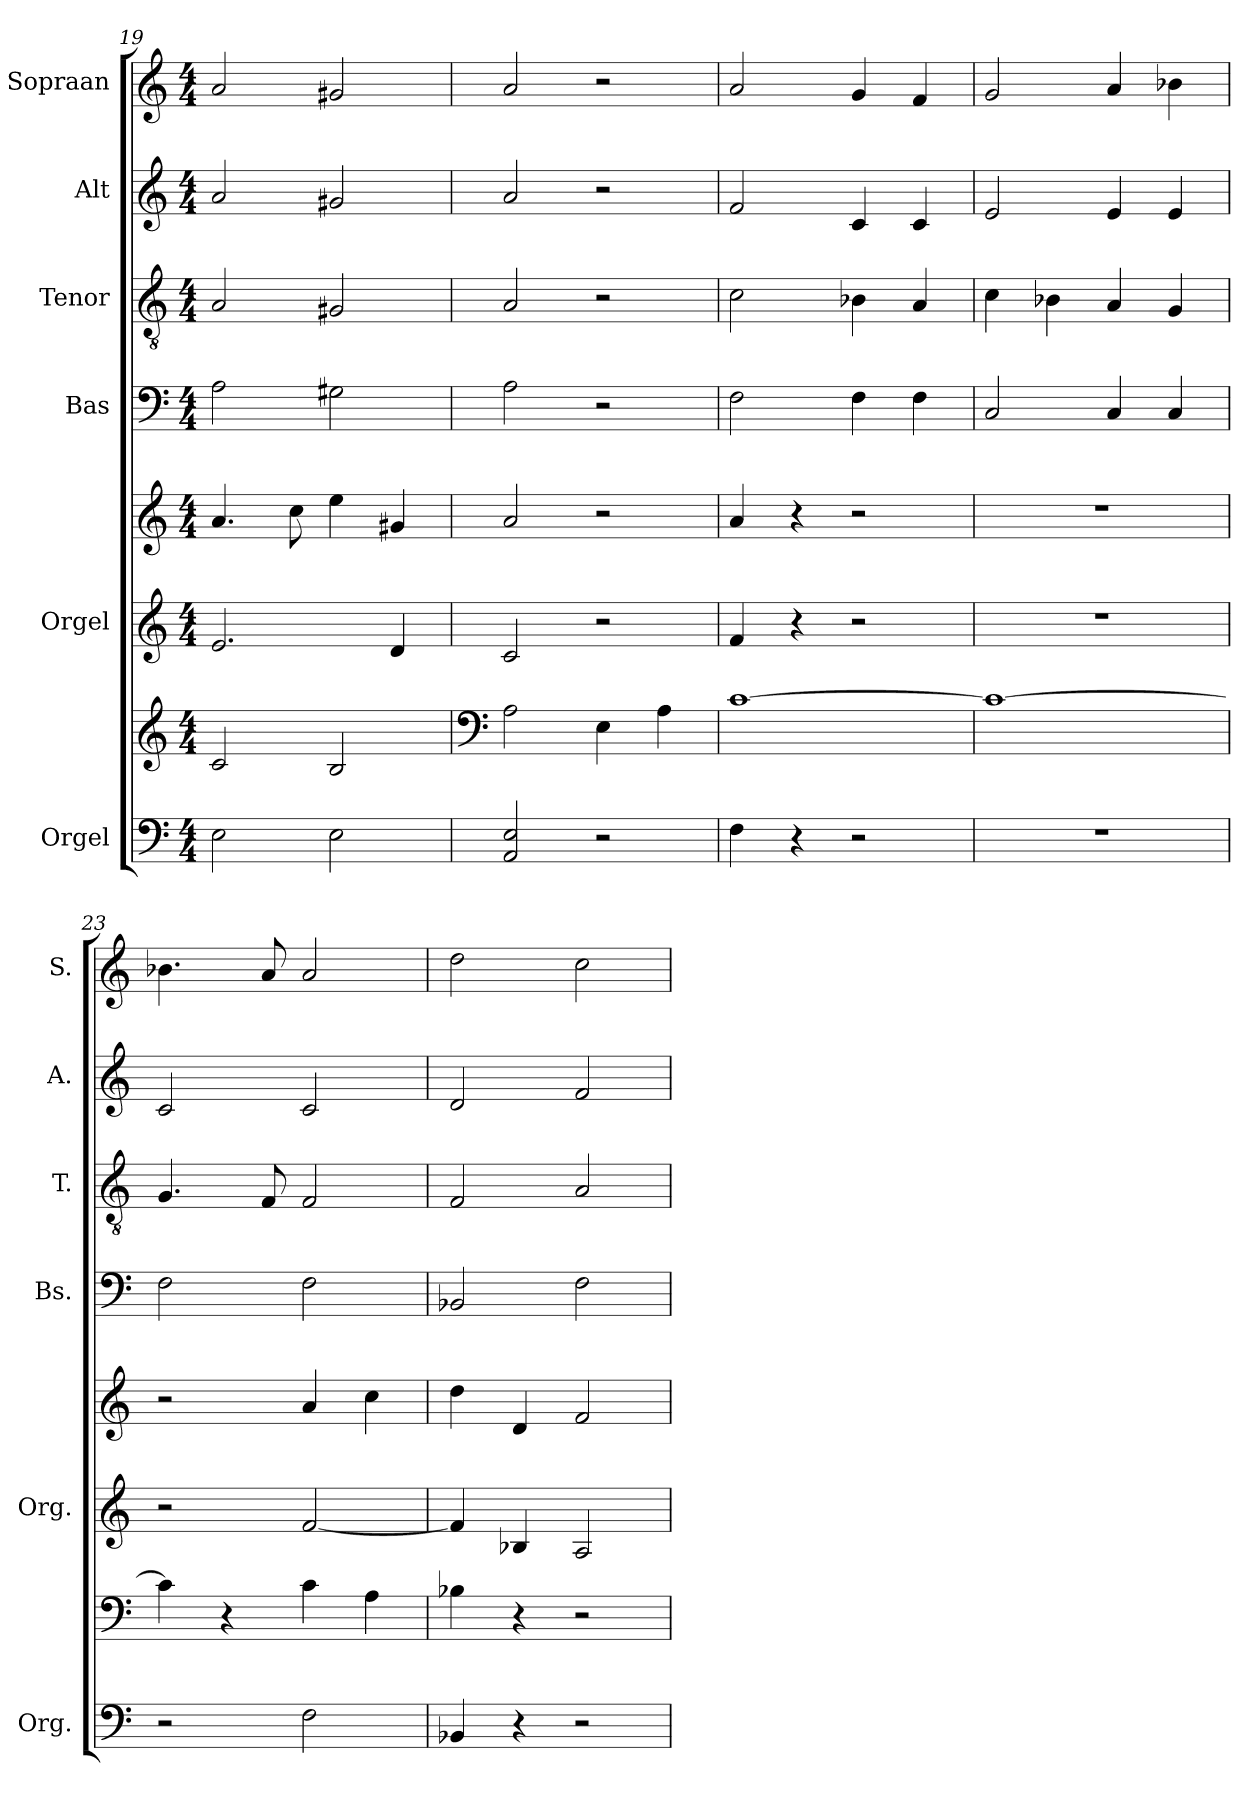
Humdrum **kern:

**kern	**kern	**kern	**kern	**kern	**kern	**kern	**kern
*part6	*part6	*part5	*part5	*part4	*part3	*part2	*part1
*staff8	*staff7	*staff6	*staff5	*staff4	*staff3	*staff2	*staff1
*I"Orgel	*	*I"Orgel	*	*I"Bas	*I"Tenor	*I"Alt	*I"Sopraan
*I'Org.	*	*I'Org.	*	*I'Bs.	*I'T.	*I'A.	*I'S.
*clefF4	*clefG2	*clefG2	*clefG2	*clefF4	*clefGv2	*clefG2	*clefG2
*k[]	*k[]	*k[]	*k[]	*k[]	*k[]	*k[]	*k[]
*M4/4	*M4/4	*M4/4	*M4/4	*M4/4	*M4/4	*M4/4	*M4/4
=19	=19	=19	=19	=19	=19	=19	=19
2E\	2c/	2.e/	4.a/	2A\	2A/	2a/	2a/
.	.	.	8cc\	.	.	.	.
2E\	2B/	.	4ee\	2G#X\	2G#X/	2g#X/	2g#X/
.	.	4d/	4g#X/	.	.	.	.
=20	=20	=20	=20	=20	=20	=20	=20
*	*clefF4	*	*	*	*	*	*
2AA/ 2E/	2A\	2c/	2a/	2A\	2A/	2a/	2a/
2r	4E\	2r	2r	2r	2r	2r	2r
.	4A\	.	.	.	.	.	.
=21	=21	=21	=21	=21	=21	=21	=21
4F\	[1c	4f/	4a/	2F\	2c\	2f/	2a/
4r	.	4r	4r	.	.	.	.
2r	.	2r	2r	4F\	4B-X\	4c/	4g/
.	.	.	.	4F\	4A/	4c/	4f/
=22	=22	=22	=22	=22	=22	=22	=22
1r	1c_	1r	1r	2C/	4c\	2e/	2g/
.	.	.	.	.	4B-X\	.	.
.	.	.	.	4C/	4A/	4e/	4a/
.	.	.	.	4C/	4G/	4e/	4b-X\
!!LO:PB:g=z
=23	=23	=23	=23	=23	=23	=23	=23
2r	4c\]	2r	2r	2F\	4.G/	2c/	4.b-X\
.	4r	.	.	.	.	.	.
.	.	.	.	.	8F/	.	8a/
2F\	4c\	[2f/	4a/	2F\	2F/	2c/	2a/
.	4A\	.	4cc\	.	.	.	.
=24	=24	=24	=24	=24	=24	=24	=24
4BB-X/	4B-X\	4f/]	4dd\	2BB-X/	2F/	2d/	2dd\
4r	4r	4B-X/	4d/	.	.	.	.
2r	2r	2A/	2f/	2F\	2A/	2f/	2cc\
=	=	=	=	=	=	=	=
*-	*-	*-	*-	*-	*-	*-	*-
